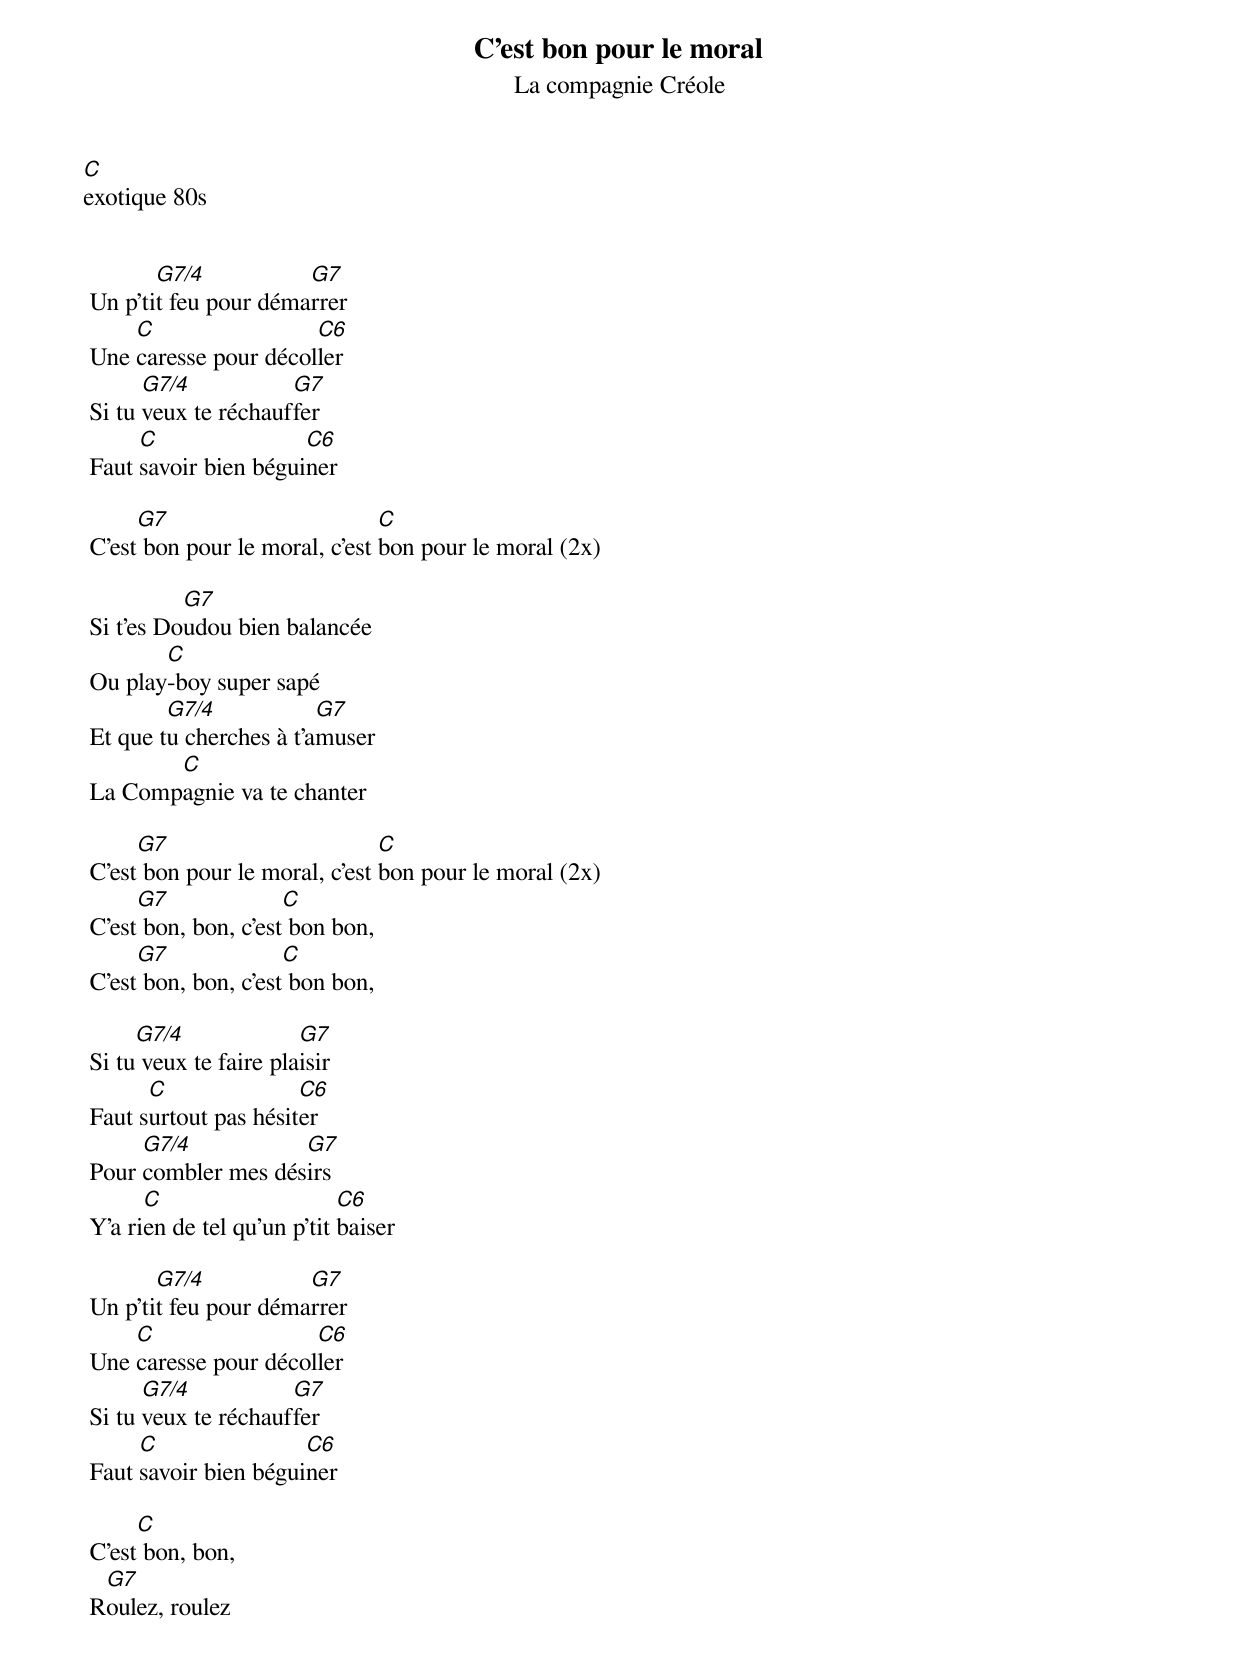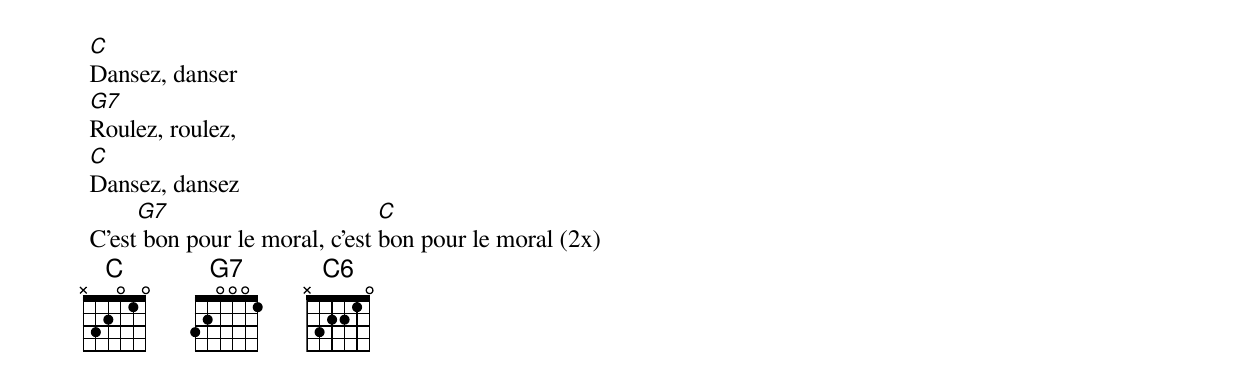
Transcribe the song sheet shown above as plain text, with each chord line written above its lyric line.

C'est bon pour le moral
La compagnie Créole
C
exotique 80s


        G7/4           G7
 Un p'tit feu pour démarrer
     C                 C6
 Une caresse pour décoller
       G7/4           G7
 Si tu veux te réchauffer
      C                C6
 Faut savoir bien béguiner

      G7                        C
 C'est bon pour le moral, c'est bon pour le moral (2x)

           G7
 Si t'es Doudou bien balancée
        C
 Ou play-boy super sapé
         G7/4            G7
 Et que tu cherches à t'amuser
        C
 La Compagnie va te chanter

      G7                        C
 C'est bon pour le moral, c'est bon pour le moral (2x)
      G7              C
 C'est bon, bon, c'est bon bon,
      G7              C
 C'est bon, bon, c'est bon bon,

      G7/4              G7
 Si tu veux te faire plaisir
       C               C6
 Faut surtout pas hésiter
      G7/4           G7
 Pour combler mes désirs
       C                     C6
 Y'a rien de tel qu'un p'tit baiser

        G7/4           G7
 Un p'tit feu pour démarrer
     C                 C6
 Une caresse pour décoller
       G7/4           G7
 Si tu veux te réchauffer
      C                C6
 Faut savoir bien béguiner

      C
 C'est bon, bon,
  G7
 Roulez, roulez
 C
 Dansez, danser
 G7
 Roulez, roulez,
 C
 Dansez, dansez
      G7                        C
 C'est bon pour le moral, c'est bon pour le moral (2x)
